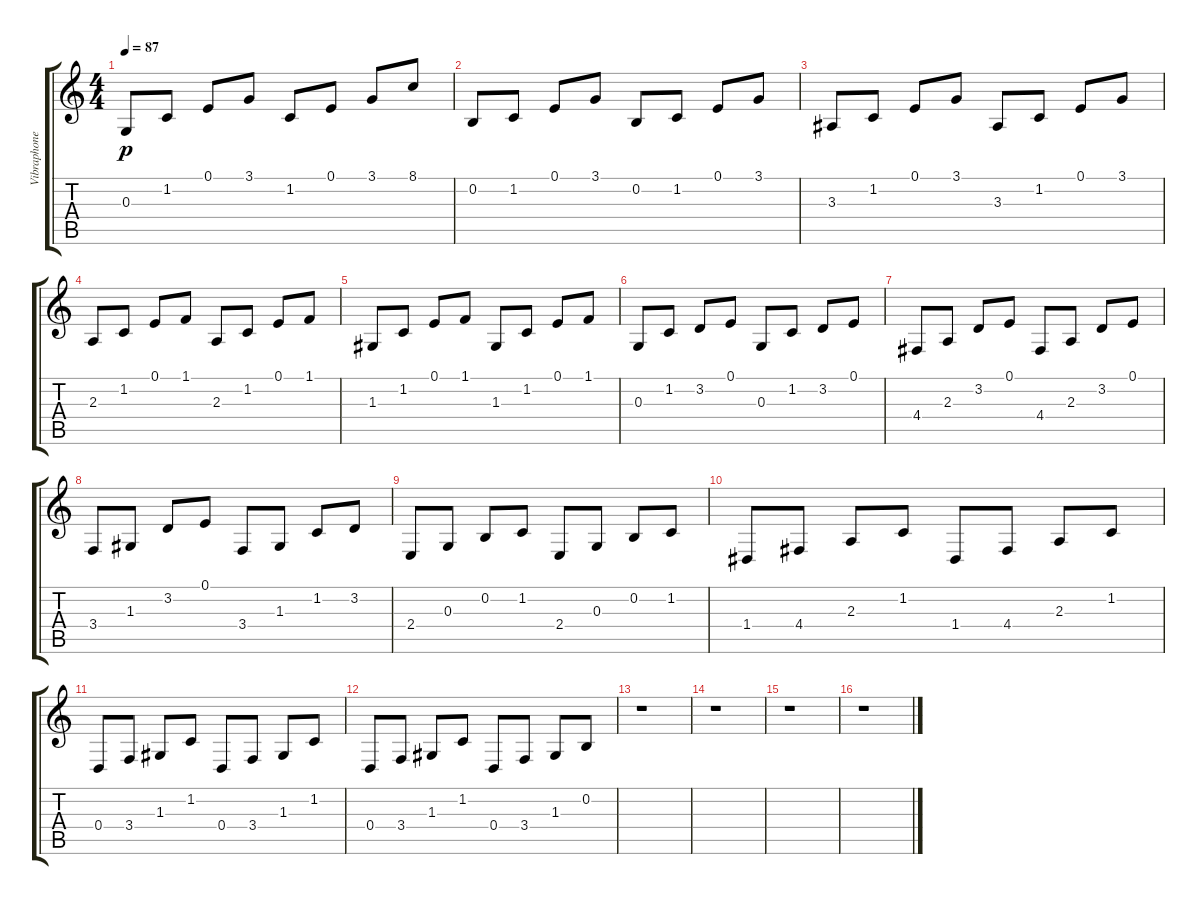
\track ("Vibraphone" "Vibraphone") {instrument vibraphone}
\staff {score tabs}
\tuning (E4 B3 G3 D3 A2 E2) {hide}
\ts (4 4)
\tempo 87
\clef g2
\ks c
0.3.8{dy p} 1.2.8 0.1.8 3.1.8 1.2.8 0.1.8 3.1.8 8.1.8 |
0.2.8 1.2.8 0.1.8 3.1.8 0.2.8 1.2.8 0.1.8 3.1.8 |
3.3.8 1.2.8 0.1.8 3.1.8 3.3.8 1.2.8 0.1.8 3.1.8 |
2.3.8 1.2.8 0.1.8 1.1.8 2.3.8 1.2.8 0.1.8 1.1.8 |
1.3.8 1.2.8 0.1.8 1.1.8 1.3.8 1.2.8 0.1.8 1.1.8 |
0.3.8 1.2.8 3.2.8 0.1.8 0.3.8 1.2.8 3.2.8 0.1.8 |
4.4.8 2.3.8 3.2.8 0.1.8 4.4.8 2.3.8 3.2.8 0.1.8 |
3.4.8 1.3.8 3.2.8 0.1.8 3.4.8 1.3.8 1.2.8 3.2.8 |
2.4.8 0.3.8 0.2.8 1.2.8 2.4.8 0.3.8 0.2.8 1.2.8 |
1.4.8 4.4.8 2.3.8 1.2.8 1.4.8 4.4.8 2.3.8 1.2.8 |
0.4.8 3.4.8 1.3.8 1.2.8 0.4.8 3.4.8 1.3.8 1.2.8 |
0.4.8 3.4.8 1.3.8 1.2.8 0.4.8 3.4.8 1.3.8 0.2.8 |
r.1 |
r.1 |
r.1 |
r.1
